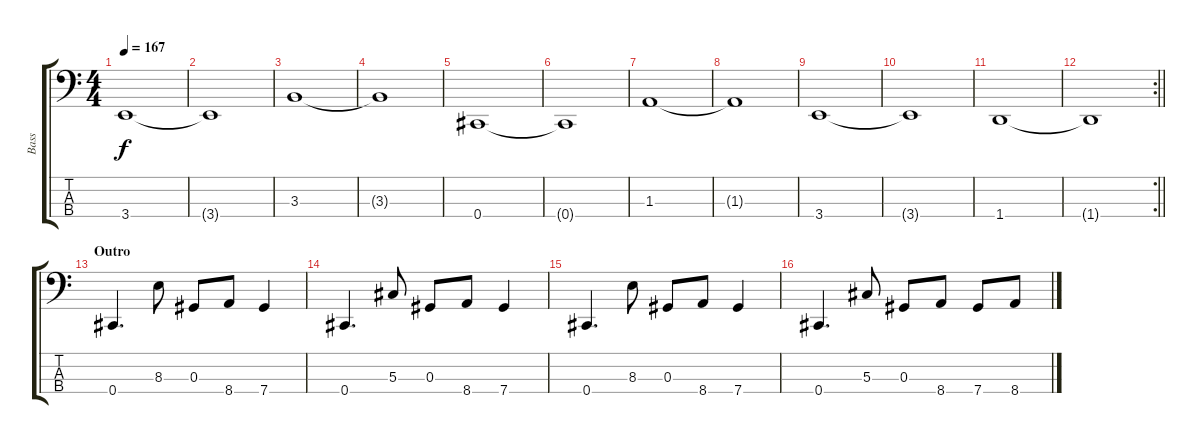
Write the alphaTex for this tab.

\track ("Bass" "Bass") {instrument electricbasspick}
\staff {score tabs}
\tuning (Gb2 Db2 Ab1 Db1) {hide}
\ts (4 4)
\tempo 167
\clef f4
\ks c
3.4.1{dy f} |
3.4{t}.1 |
3.3.1 |
3.3{t}.1 |
0.4.1 |
0.4{t}.1 |
1.3.1 |
1.3{t}.1 |
3.4.1 |
3.4{t}.1 |
1.4.1 |
\rc 2
\barLineRight lightlight
1.4{t}.1 |
\section ("" "Outro")
0.4.4{d} 8.3.8 0.3.8 8.4.8 7.4.4 |
0.4.4{d} 5.3.8 0.3.8 8.4.8 7.4.4 |
0.4.4{d} 8.3.8 0.3.8 8.4.8 7.4.4 |
0.4.4{d} 5.3.8 0.3.8 8.4.8 7.4.8 8.4.8
